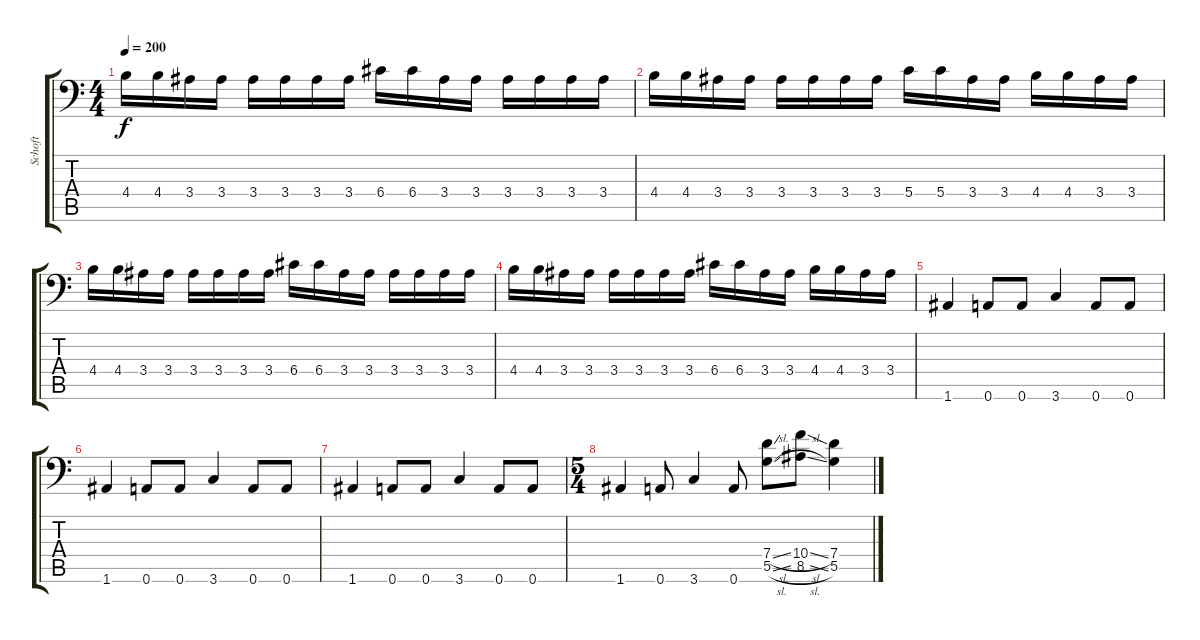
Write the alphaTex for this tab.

\track ("Schoft" "Schoft") {instrument distortionguitar}
\staff {score tabs}
\tuning (A3 E3 C3 G2 D2 A1) {hide}
\ts (4 4)
\tempo 200
\clef f4
\ks c
4.4.16{dy f volume 10} 4.4.16{volume 16} 3.4.16 3.4.16 3.4.16 3.4.16 3.4.16 3.4.16 6.4.16 6.4.16 3.4.16 3.4.16 3.4.16 3.4.16 3.4.16 3.4.16 |
4.4.16 4.4.16 3.4.16 3.4.16 3.4.16 3.4.16 3.4.16 3.4.16 5.4.16 5.4.16 3.4.16 3.4.16 4.4.16 4.4.16 3.4.16 3.4.16 |
4.4.16 4.4.16 3.4.16 3.4.16 3.4.16 3.4.16 3.4.16 3.4.16 6.4.16 6.4.16 3.4.16 3.4.16 3.4.16 3.4.16 3.4.16 3.4.16 |
4.4.16 4.4.16 3.4.16 3.4.16 3.4.16 3.4.16 3.4.16 3.4.16 6.4.16 6.4.16 3.4.16 3.4.16 4.4.16 4.4.16 3.4.16 3.4.16 |
1.6.4 0.6.8 0.6.8 3.6.4 0.6.8 0.6.8 |
1.6.4 0.6.8 0.6.8 3.6.4 0.6.8 0.6.8 |
1.6.4 0.6.8 0.6.8 3.6.4 0.6.8 0.6.8 |
\ts (5 4)
1.6.4 0.6.8 3.6.4 0.6.8 (7.4{sl} 5.5{sl}).8 (10.4{sl} 8.5{sl}).8 (7.4 5.5).4
